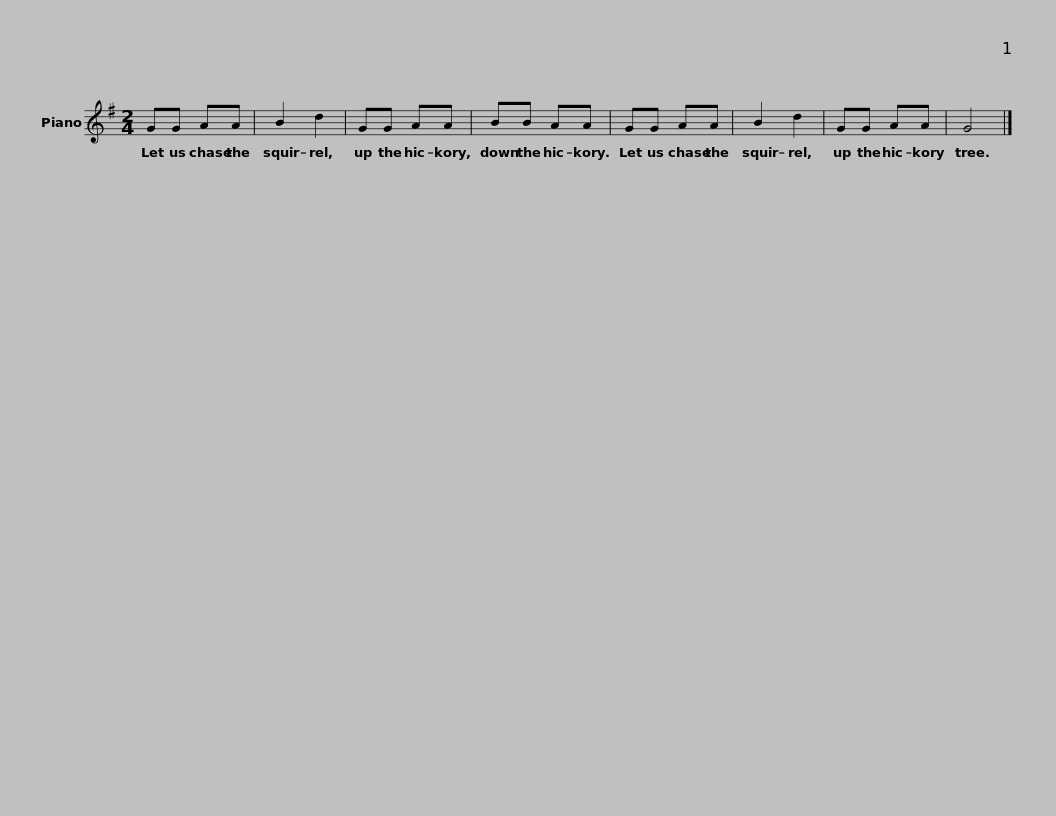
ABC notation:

X:1
L:1/8
M:2/4
I:linebreak $
K:G
V:1 treble
V:1
 GG AA | B2 d2 | GG AA | BB AA |$ GG AA | %5
 B2 d2 | GG AA | G4 |] %8
